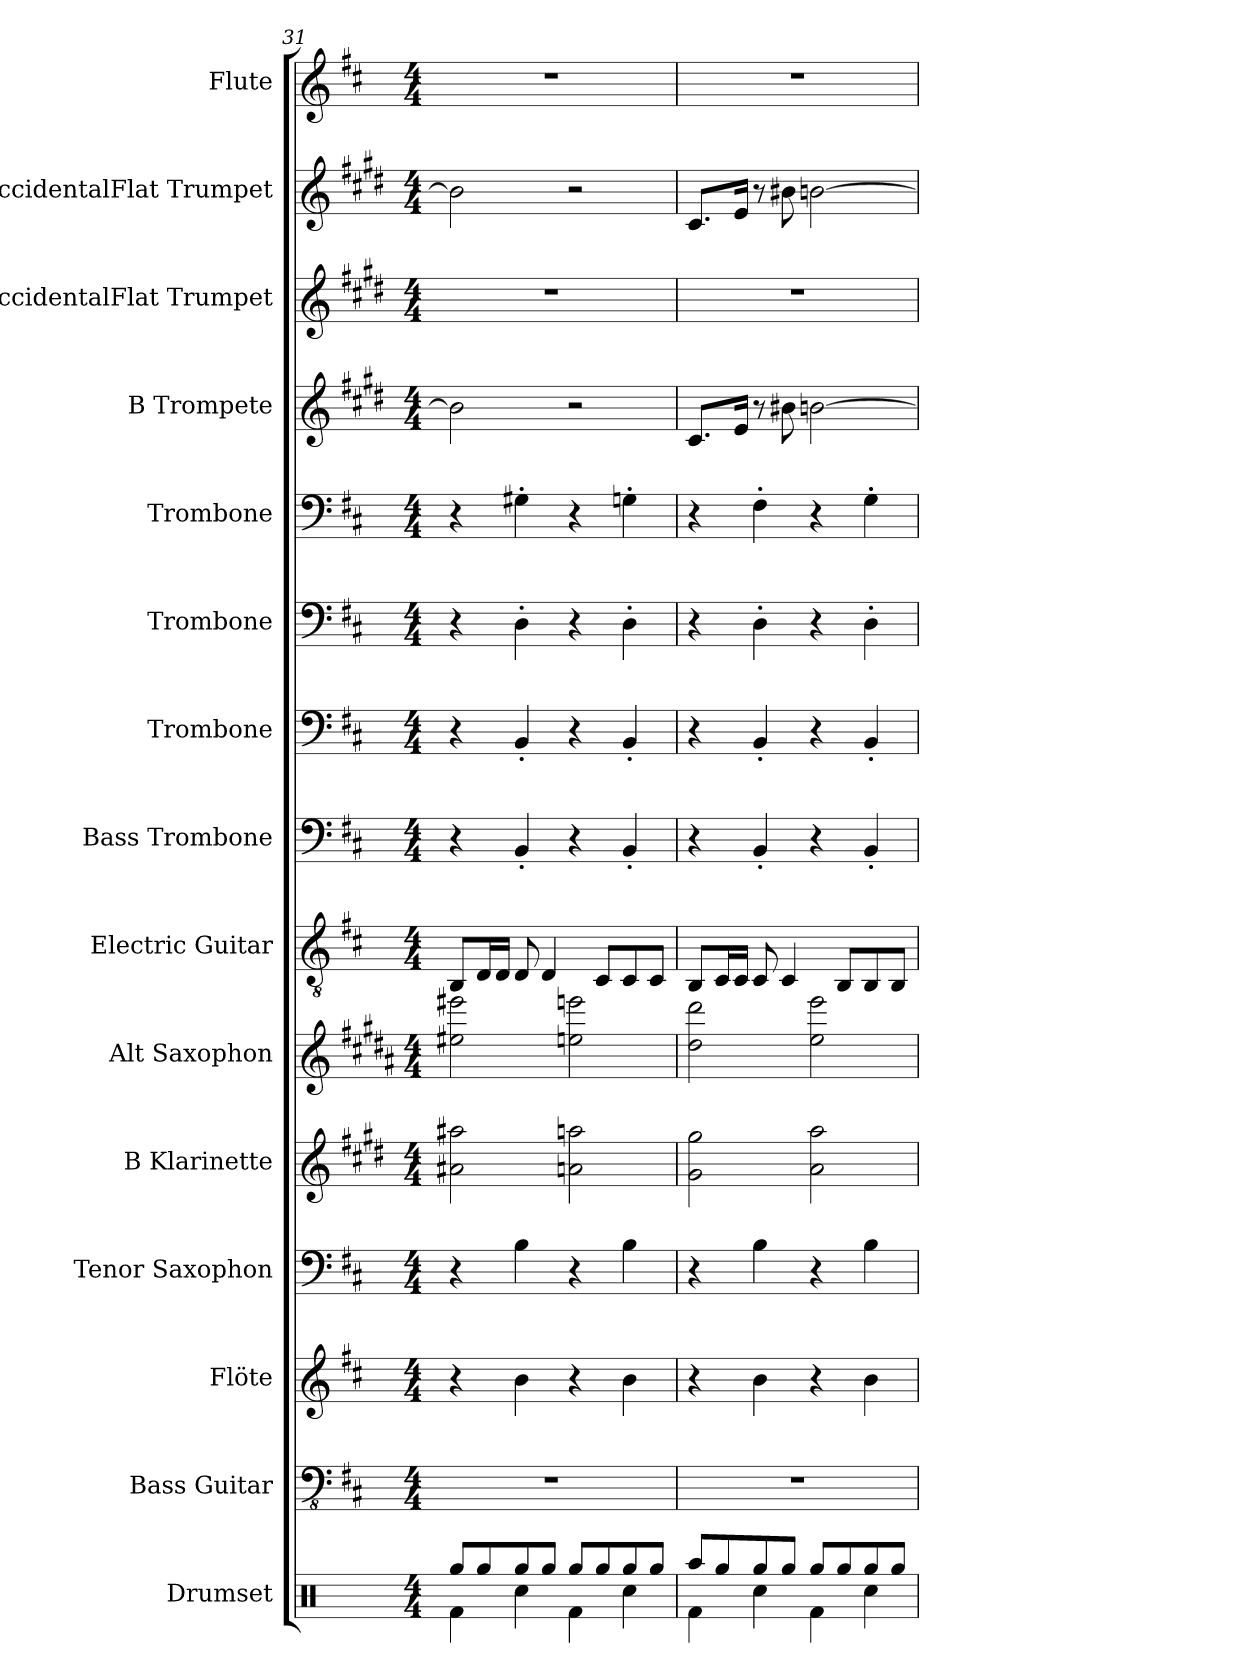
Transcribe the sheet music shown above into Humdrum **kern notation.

**kern	**kern	**kern	**kern	**kern	**kern	**kern	**kern	**kern	**kern	**kern	**kern	**kern	**kern	**kern
*part15	*part14	*part13	*part12	*part11	*part10	*part9	*part8	*part7	*part6	*part5	*part4	*part3	*part2	*part1
*staff15	*staff14	*staff13	*staff12	*staff11	*staff10	*staff9	*staff8	*staff7	*staff6	*staff5	*staff4	*staff3	*staff2	*staff1
*I"Drumset	*I"Bass Guitar	*I"Flöte	*I"Tenor Saxophon	*I"B Klarinette	*I"Alt Saxophon	*I"Electric Guitar	*I"Bass Trombone	*I"Trombone	*I"Trombone	*I"Trombone	*I"B Trompete	*I"BaccidentalFlat Trumpet	*I"BaccidentalFlat Trumpet	*I"Flute
*I'Drs.	*I'B. Guit.	*I'Fl.	*I'T. Sax.	*I'B Kl.	*I'A. Sax.	*I'El. Guit.	*I'B. Trb.	*I'Trb.	*I'Trb.	*I'Trb.	*I'B Tpt.	*I'BaccidentalFlat Tpt.	*I'BaccidentalFlat Tpt.	*I'Fl.
*clefX	*clefFv4	*clefG2	*clefF4	*clefG2	*clefG2	*clefGv2	*clefF4	*clefF4	*clefF4	*clefF4	*clefG2	*clefG2	*clefG2	*clefG2
*	*	*	*ITrd8c14	*ITrd1c2	*ITrd5c9	*	*	*	*	*	*ITrd1c2	*ITrd1c2	*ITrd1c2	*
*k[]	*k[f#c#]	*k[f#c#]	*k[f#c#]	*k[f#c#]	*k[f#c#]	*k[f#c#]	*k[f#c#]	*k[f#c#]	*k[f#c#]	*k[f#c#]	*k[f#c#]	*k[f#c#]	*k[f#c#]	*k[f#c#]
*M4/4	*M4/4	*M4/4	*M4/4	*M4/4	*M4/4	*M4/4	*M4/4	*M4/4	*M4/4	*M4/4	*M4/4	*M4/4	*M4/4	*M4/4
=31	=31	=31	=31	=31	=31	=31	=31	=31	=31	=31	=31	=31	=31	=31
*^	*	*	*	*	*	*	*	*	*	*	*	*	*	*
8Rgg/L	4Rf\	1r	4r	4r	2g#X\ 2gg#X\	2g#X\ 2gg#X\	8BB/L	4r	4r	4r	4r	2a\]	1r	2a\]	1r
8Rgg/	.	.	.	.	.	.	16D/L	.	.	.	.	.	.	.	.
.	.	.	.	.	.	.	16D/JJ	.	.	.	.	.	.	.	.
8Rgg/	4Rcc\	.	4b\	4BB\	.	.	8D/	4BB'/	4BB'/	4D'\	4G#X'\	.	.	.	.
8Rgg/J	.	.	.	.	.	.	4D/	.	.	.	.	.	.	.	.
8Rgg/L	4Rf\	.	4r	4r	2gn\ 2ggn\	2gn\ 2ggn\	.	4r	4r	4r	4r	2r	.	2r	.
8Rgg/	.	.	.	.	.	.	8C#/L	.	.	.	.	.	.	.	.
8Rgg/	4Rcc\	.	4b\	4BB\	.	.	8C#/	4BB'/	4BB'/	4D'\	4Gn'\	.	.	.	.
8Rgg/J	.	.	.	.	.	.	8C#/J	.	.	.	.	.	.	.	.
!!LO:PB:g=z
=32	=32	=32	=32	=32	=32	=32	=32	=32	=32	=32	=32	=32	=32	=32	=32
8Raa/L	4Rf\	1r	4r	4r	2f#\ 2ff#\	2f#\ 2ff#\	8BB/L	4r	4r	4r	4r	8.B/L	1r	8.B/L	1r
8Rgg/	.	.	.	.	.	.	16C#/L	.	.	.	.	.	.	.	.
.	.	.	.	.	.	.	16C#/JJ	.	.	.	.	16d/Jk	.	16d/Jk	.
8Rgg/	4Rcc\	.	4b\	4BB\	.	.	8C#/	4BB'/	4BB'/	4D'\	4F#'\	8r	.	8r	.
8Rgg/J	.	.	.	.	.	.	4C#/	.	.	.	.	8a#X\	.	8a#X\	.
8Rgg/L	4Rf\	.	4r	4r	2g\ 2gg\	2g\ 2gg\	.	4r	4r	4r	4r	[2an\	.	[2an\	.
8Rgg/	.	.	.	.	.	.	8BB/L	.	.	.	.	.	.	.	.
8Rgg/	4Rcc\	.	4b\	4BB\	.	.	8BB/	4BB'/	4BB'/	4D'\	4G'\	.	.	.	.
8Rgg/J	.	.	.	.	.	.	8BB/J	.	.	.	.	.	.	.	.
*v	*v	*	*	*	*	*	*	*	*	*	*	*	*	*	*
=	=	=	=	=	=	=	=	=	=	=	=	=	=	=
*-	*-	*-	*-	*-	*-	*-	*-	*-	*-	*-	*-	*-	*-	*-
